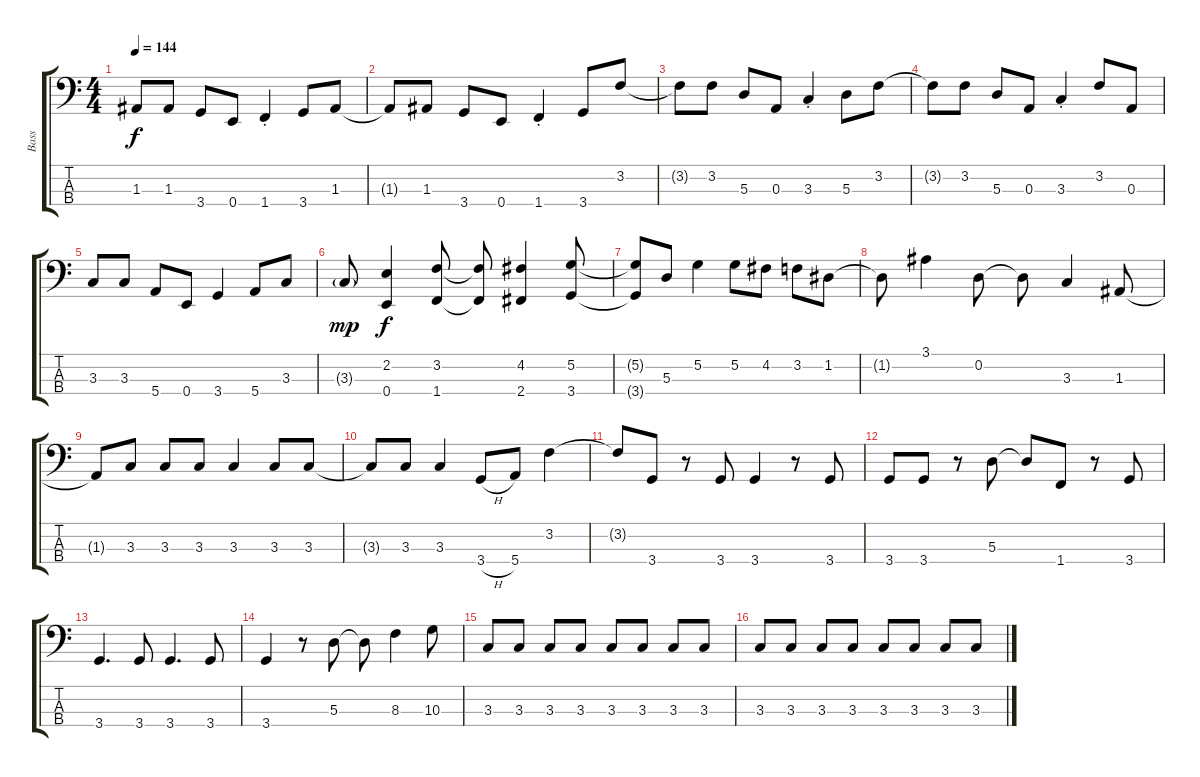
\track ("Bass" "Bass") {instrument electricbasspick}
\staff {score tabs}
\tuning (G2 D2 A1 E1) {hide}
\ts (4 4)
\tempo 144
\clef f4
\ks c
1.3{t}.8{dy f} 1.3.8 3.4.8 0.4.8 1.4{st}.4 3.4.8 1.3.8 |
1.3{t}.8 1.3.8 3.4.8 0.4.8 1.4{st}.4 3.4.8 3.2.8 |
3.2{t}.8 3.2.8 5.3.8 0.3.8 3.3{st}.4 5.3.8 3.2.8 |
3.2{t}.8 3.2.8 5.3.8 0.3.8 3.3{st}.4 3.2.8 0.3.8 |
3.3.8 3.3.8 5.4.8 0.4.8 3.4.4 5.4.8 3.3.8 |
3.3{g}.8{dy mp} (2.2 0.4).4{dy f} (3.2 1.4).8 (3.2{t} 1.4{t}).8 (4.2 2.4).4 (5.2 3.4).8 |
(5.2{t} 3.4{t}).8 5.3.8 5.2.4 5.2.8 4.2.8 3.2.8 1.2.8 |
1.2{t}.8 3.1.4 0.2.8 0.2{t}.8 3.3.4 1.3.8 |
1.3{t}.8 3.3.8 3.3.8 3.3.8 3.3.4 3.3.8 3.3.8 |
3.3{t}.8 3.3.8 3.3.4 3.4{h}.8 5.4.8 3.2.4 |
3.2{t}.8 3.4.8 r.8 3.4.8 3.4.4 r.8 3.4.8 |
3.4.8 3.4.8 r.8 5.3.8 5.3{t}.8 1.4.8 r.8 3.4.8 |
3.4.4{d} 3.4.8 3.4.4{d} 3.4.8 |
3.4.4 r.8 5.3.8 5.3{t}.8 8.3.4 10.3.8 |
3.3.8 3.3.8 3.3.8 3.3.8 3.3.8 3.3.8 3.3.8 3.3.8 |
3.3.8 3.3.8 3.3.8 3.3.8 3.3.8 3.3.8 3.3.8 3.3.8
